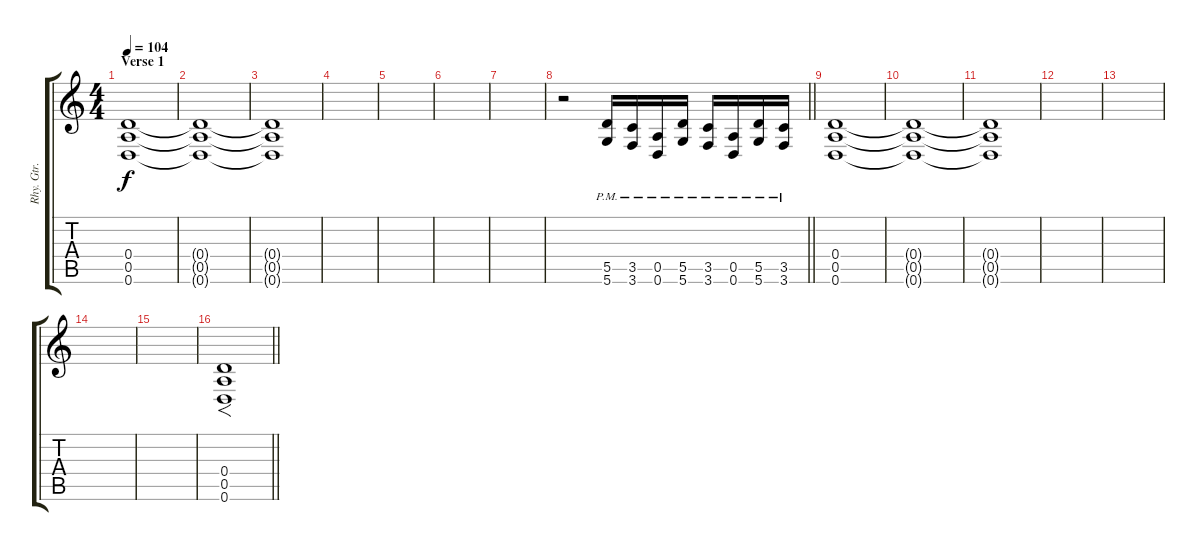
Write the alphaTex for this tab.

\track ("Rhy. Gtr. 1" "Rhy. Gtr. ") {instrument distortionguitar}
\staff {score tabs}
\tuning (E4 B3 G3 D3 A2 D2) {hide}
\ts (4 4)
\section ("" "Verse 1")
\tempo 104
\clef g2
\ks c
(0.4 0.5 0.6).1{dy f} |
(0.4{t} 0.5{t} 0.6{t}).1 |
(0.4{t} 0.5{t} 0.6{t}).1 |
|
|
|
|
\barLineRight lightlight
r.2 (5.5{pm} 5.6{pm}).16 (3.5{pm} 3.6{pm}).16 (0.5{pm} 0.6{pm}).16 (5.5{pm} 5.6{pm}).16 (3.5{pm} 3.6{pm}).16 (0.5{pm} 0.6{pm}).16 (5.5{pm} 5.6{pm}).16 (3.5{pm} 3.6{pm}).16 |
(0.4 0.5 0.6).1 |
(0.4{t} 0.5{t} 0.6{t}).1 |
(0.4{t} 0.5{t} 0.6{t}).1 |
|
|
|
|
\barLineRight lightlight
(0.4 0.5 0.6).1{f}
